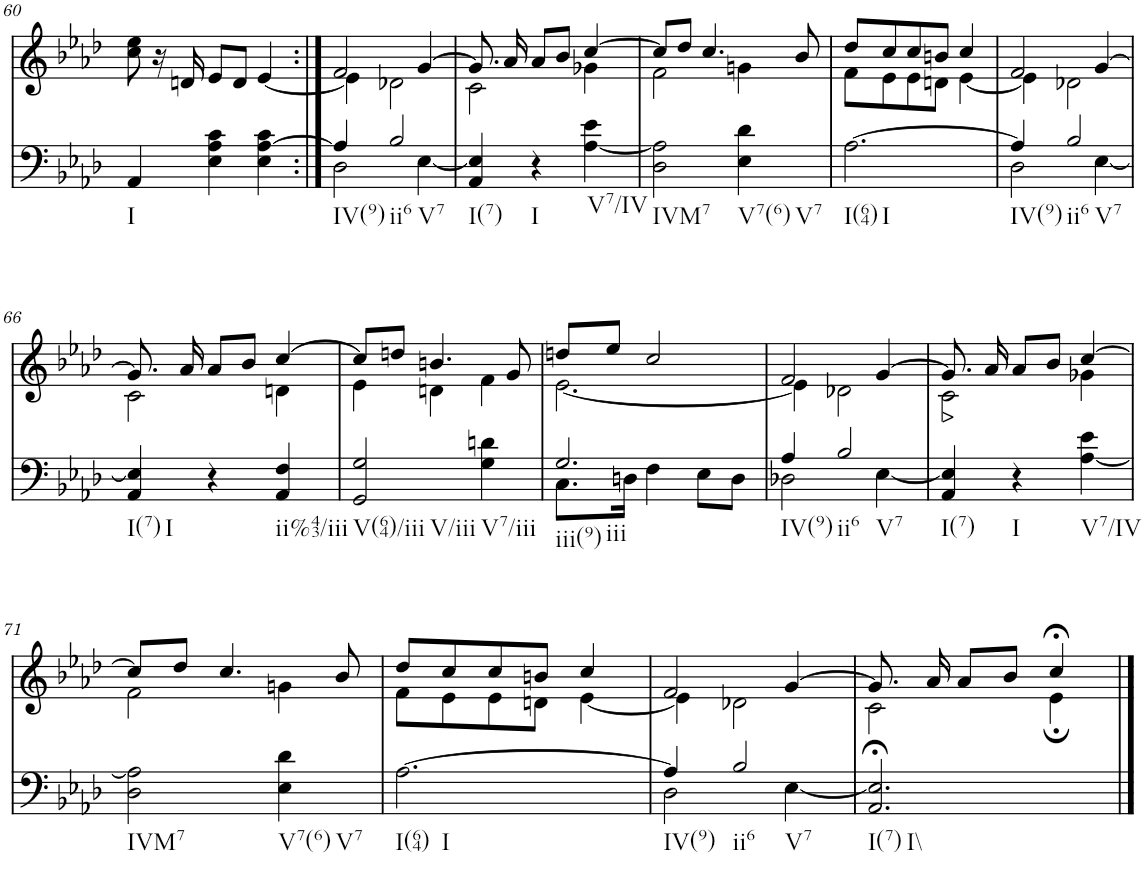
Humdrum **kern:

**kern	**kern	**text
*part2	*part1	*part1
*staff2	*staff1	*staff1
*I"piano	*I"piano	*
*I'Pno	*I'Pno	*
!!LO:PB:g=z
*clefF4	*clefG2	*
*k[b-e-a-d-]	*k[b-e-a-d-]	*
*A-:	*A-:	*
*M3/4	*M3/4	*
=60	=60	=60
!LO:TX:b:t=I	!	!
4AA-/	8cc\ 8ee-\	.
.	16r	.
.	16dn/	.
4E-\ 4A-\ 4c\	8e-/L	.
.	8d/J	.
4E-\ [4A-\ 4c\	[4e-/	.
=61:|!	=61:|!	=61:|!
*^	*^	*
!LO:TX:b:t=IV(9)	!	!	!	!
4A-/]	2D-\	2f/	4e-\]	.
!LO:TX:b:t=ii6	!	!	!	!
!LO:TX:b:t=V7	!	!	!	!
2B-/	.	.	2d-X\	.
.	[4E-\	[4g/	.	.
=62	=62	=62	=62	=62
!LO:TX:b:t=I(7)	!	!	!	!
*v	*v	*	*	*
4AA-/ 4E-/]	8.g/]	2c\	.
.	16a-/	.	.
!LO:TX:b:t=I	!	!	!
4r	8a-/L	.	.
.	8b-/J	.	.
!LO:TX:b:t=V7/IV	!	!	!
[4A-\ 4e-\	[4cc/	4g-X\	.
=63	=63	=63	=63
!LO:TX:b:t=IVM7	!	!	!
2D-\ 2A-\]	8cc/L]	2f\	.
.	8dd-/J	.	.
.	4.cc/	.	.
!LO:TX:b:t=V7(6)	!	!	!
!LO:TX:b:t=V7	!	!	!
4E-\ 4d-\	.	4gn\	.
.	8b-/	.	.
=64	=64	=64	=64
!LO:TX:b:t=I(64)	!	!	!
!LO:TX:b:t=I	!	!	!
[2.A-\	8dd-/L	8f\L	.
.	8cc/	8e-\	.
.	8cc/	8e-\	.
.	8bn/J	8dn\J	.
.	4cc/	[4e-\	.
=65	=65	=65	=65
*^	*	*	*
!LO:TX:b:t=IV(9)	!	!	!	!
4A-/]	2D-\	2f/	4e-\]	.
!LO:TX:b:t=ii6	!	!	!	!
!LO:TX:b:t=V7	!	!	!	!
2B-/	.	.	2d-X\	.
.	[4E-\	[4g/	.	.
!!LO:LB:g=z	!!
=66	=66	=66	=66	=66
!LO:TX:b:t=I(7)	!	!	!	!
!LO:TX:b:t=I	!	!	!	!
*v	*v	*	*	*
4AA-/ 4E-/]	8.g/]	2c\	.
.	16a-/	.	.
4r	8a-/L	.	.
.	8b-/J	.	.
!LO:TX:b:t=ii%43/iii	!	!	!
4AA-/ 4F/	[4cc/	4dn\	.
=67	=67	=67	=67
!LO:TX:b:t=V(64)/iii	!	!	!
!LO:TX:b:t=V/iii	!	!	!
2GG/ 2G/	8cc/L]	4e-\	.
.	8ddn/J	.	.
.	4.bn/	4dn\	.
!LO:TX:b:t=V7/iii	!	!	!
4G\ 4dn\	.	4f\	.
.	8g/	.	.
=68	=68	=68	=68
*^	*	*	*
!LO:TX:b:t=iii(9)	!	!	!	!
!LO:TX:b:t=iii	!	!	!	!
2.G/	8.C\L	8ddn/L	[2.e-\	.
.	.	8ee-/J	.	.
.	16Dn\Jk	.	.	.
.	4F\	2cc/	.	.
.	8E-\L	.	.	.
.	8D\J	.	.	.
=69	=69	=69	=69	=69
!LO:TX:b:t=IV(9)	!	!	!	!
4A-/	2D-X\	2f/	4e-\]	.
!LO:TX:b:t=ii6	!	!	!	!
!LO:TX:b:t=V7	!	!	!	!
2B-/	.	.	2d-X\	.
.	[4E-\	[4g/	.	.
=70	=70	=70	=70	=70
!LO:TX:b:t=I(7)	!	!	!	!
!	!	!	!	!LO:LY:b
*v	*v	*	*	*
4AA-/ 4E-/]	8.g/]	2c\	>
.	16a-/	.	.
!LO:TX:b:t=I	!	!	!
4r	8a-/L	.	.
.	8b-/J	.	.
!LO:TX:b:t=V7/IV	!	!	!
[4A-\ 4e-\	[4cc/	4g-X\	.
!!LO:LB:g=z	!!
=71	=71	=71	=71
!LO:TX:b:t=IVM7	!	!	!
2D-\ 2A-\]	8cc/L]	2f\	.
.	8dd-/J	.	.
.	4.cc/	.	.
!LO:TX:b:t=V7(6)	!	!	!
!LO:TX:b:t=V7	!	!	!
4E-\ 4d-\	.	4gn\	.
.	8b-/	.	.
=72	=72	=72	=72
!LO:TX:b:t=I(64)	!	!	!
!LO:TX:b:t=I	!	!	!
[2.A-\	8dd-/L	8f\L	.
.	8cc/	8e-\	.
.	8cc/	8e-\	.
.	8bn/J	8dn\J	.
.	4cc/	[4e-\	.
=73	=73	=73	=73
*^	*	*	*
!LO:TX:b:t=IV(9)	!	!	!	!
4A-/]	2D-\	2f/	4e-\]	.
!LO:TX:b:t=ii6	!	!	!	!
!LO:TX:b:t=V7	!	!	!	!
2B-/	.	.	2d-X\	.
.	[4E-\	[4g/	.	.
=74	=74	=74	=74	=74
!LO:TX:b:t=I(7)	!	!	!	!
!LO:TX:b:t=I\\	!	!	!	!
*v	*v	*	*	*
2.AA-/;< 2.E-/];<	8.g/]	2c\	.
.	16a-/	.	.
.	8a-/L	.	.
.	8b-/J	.	.
.	4cc;</	4e-;\	.
*	*v	*v	*
==	==	==
*-	*-	*-
